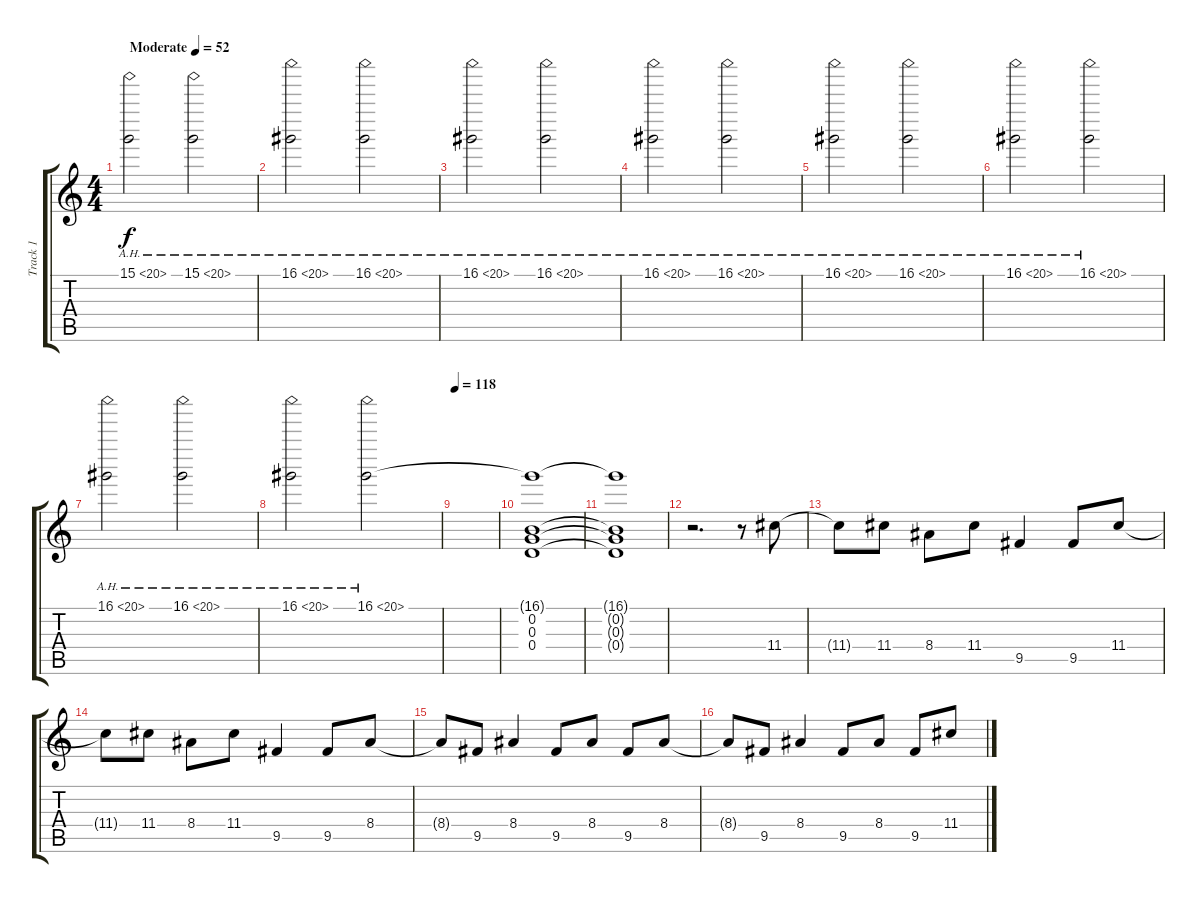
\track ("Track 1" "Track 1") {instrument overdrivenguitar}
\staff {score tabs}
\tuning (E4 B3 G3 D3 A2 E2) {hide}
\ts (4 4)
\tempo (52 "Moderate")
\clef g2
\ks c
15.1{ah 5}.2{dy f instrument acousticgrandpiano} 15.1{ah 5}.2 |
16.1{ah 4}.2 16.1{ah 4}.2 |
16.1{ah 4}.2 16.1{ah 4}.2 |
16.1{ah 4}.2 16.1{ah 4}.2 |
16.1{ah 4}.2 16.1{ah 4}.2 |
16.1{ah 4}.2 16.1{ah 4}.2 |
16.1{ah 4}.2 16.1{ah 4}.2 |
16.1{ah 4}.2 16.1{ah 4}.2 |
\tempo 118
|
(16.1{t} 0.2 0.3 0.4).1 |
(16.1{t} 0.2{t} 0.3{t} 0.4{t}).1 |
r.2{d} r.8 11.4.8 |
11.4{t}.8 11.4.8 8.4.8 11.4.8 9.5.4 9.5.8 11.4.8 |
11.4{t}.8 11.4.8 8.4.8 11.4.8 9.5.4 9.5.8 8.4.8 |
8.4{t}.8 9.5.8 8.4.4 9.5.8 8.4.8 9.5.8 8.4.8 |
8.4{t}.8 9.5.8 8.4.4 9.5.8 8.4.8 9.5.8 11.4.8
